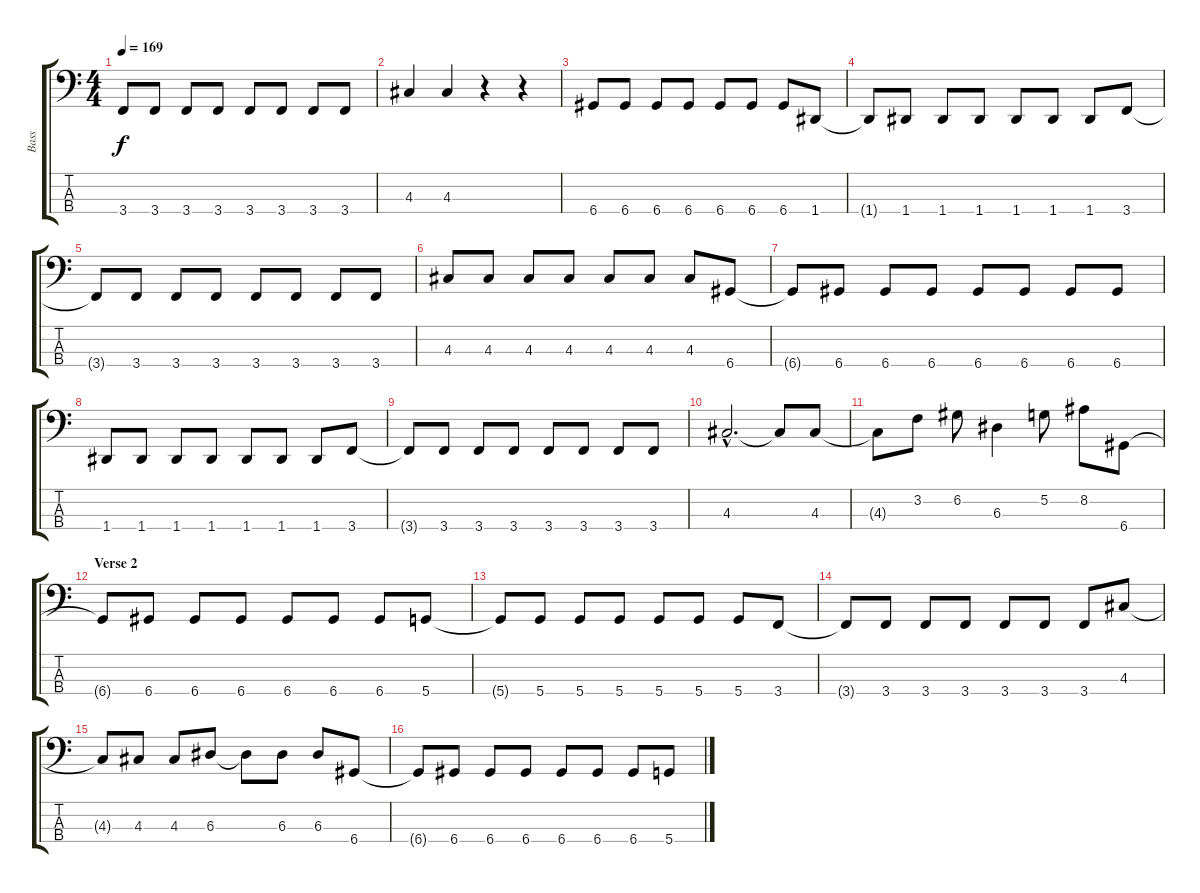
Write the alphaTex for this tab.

\track ("Bass" "Bass") {instrument electricbassfinger}
\staff {score tabs}
\tuning (G2 D2 A1 D1) {hide}
\ts (4 4)
\tempo 169
\clef f4
\ks c
3.4{t}.8{dy f} 3.4.8 3.4.8 3.4.8 3.4.8 3.4.8 3.4.8 3.4.8 |
4.3.4 4.3.4 r.4 r.4 |
6.4.8 6.4.8 6.4.8 6.4.8 6.4.8 6.4.8 6.4.8 1.4.8 |
1.4{t}.8 1.4.8 1.4.8 1.4.8 1.4.8 1.4.8 1.4.8 3.4.8 |
3.4{t}.8 3.4.8 3.4.8 3.4.8 3.4.8 3.4.8 3.4.8 3.4.8 |
4.3.8 4.3.8 4.3.8 4.3.8 4.3.8 4.3.8 4.3.8 6.4.8 |
6.4{t}.8 6.4.8 6.4.8 6.4.8 6.4.8 6.4.8 6.4.8 6.4.8 |
1.4.8 1.4.8 1.4.8 1.4.8 1.4.8 1.4.8 1.4.8 3.4.8 |
3.4{t}.8 3.4.8 3.4.8 3.4.8 3.4.8 3.4.8 3.4.8 3.4.8 |
4.3{hac}.2{d} 4.3{t}.8 4.3.8 |
4.3{t}.8 3.2.8 6.2.8 6.3.4 5.2.8 8.2.8 6.4.8 |
\section ("" "Verse 2")
6.4{t}.8 6.4.8 6.4.8 6.4.8 6.4.8 6.4.8 6.4.8 5.4.8 |
5.4{t}.8 5.4.8 5.4.8 5.4.8 5.4.8 5.4.8 5.4.8 3.4.8 |
3.4{t}.8 3.4.8 3.4.8 3.4.8 3.4.8 3.4.8 3.4.8 4.3.8 |
4.3{t}.8 4.3.8 4.3.8 6.3.8 6.3{t}.8 6.3.8 6.3.8 6.4.8 |
6.4{t}.8 6.4.8 6.4.8 6.4.8 6.4.8 6.4.8 6.4.8 5.4.8
